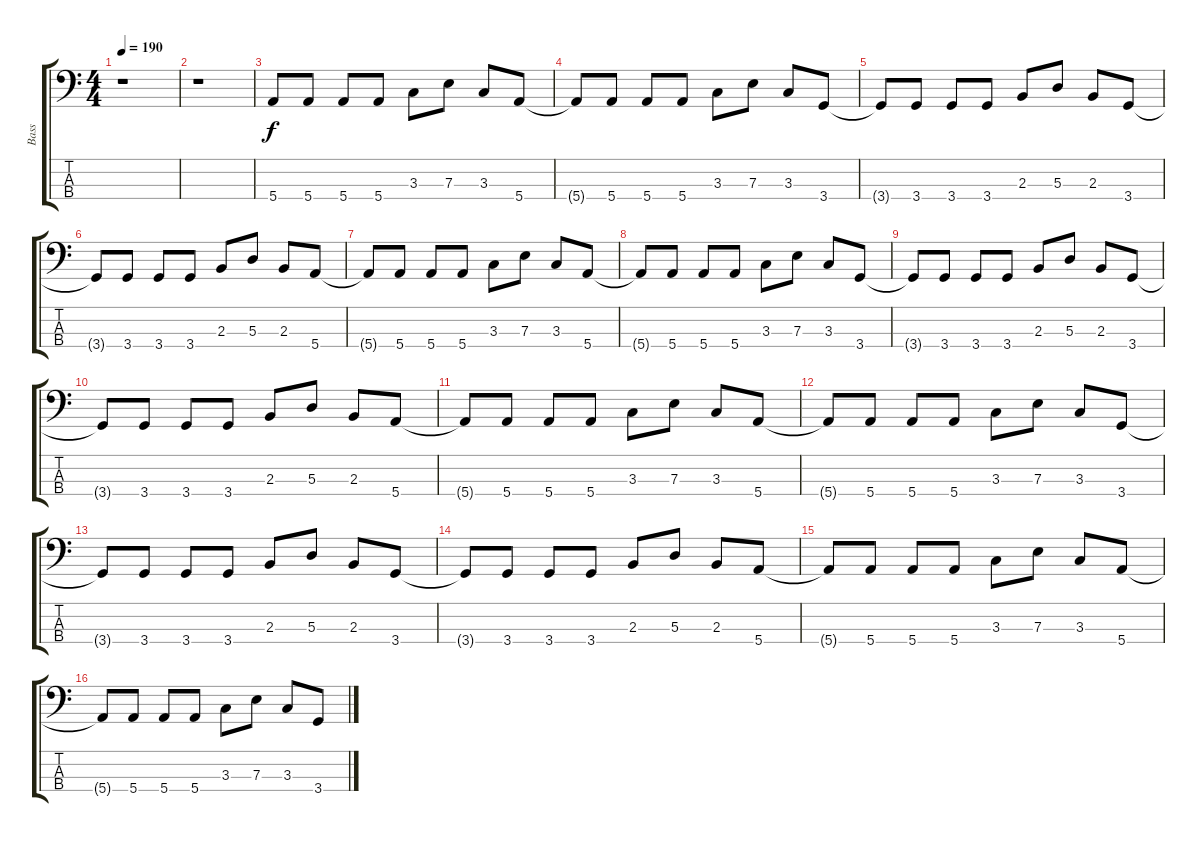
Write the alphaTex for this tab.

\track ("Bass" "Bass") {instrument electricbassfinger}
\staff {score tabs}
\tuning (G2 D2 A1 E1) {hide}
\ts (4 4)
\tempo 190
\clef f4
\ks c
r.1{dy f instrument electricbassfinger} |
r.1 |
5.4.8 5.4.8 5.4.8 5.4.8 3.3.8 7.3.8 3.3.8 5.4.8 |
5.4{t}.8 5.4.8 5.4.8 5.4.8 3.3.8 7.3.8 3.3.8 3.4.8 |
3.4{t}.8 3.4.8 3.4.8 3.4.8 2.3.8 5.3.8 2.3.8 3.4.8 |
3.4{t}.8 3.4.8 3.4.8 3.4.8 2.3.8 5.3.8 2.3.8 5.4.8 |
5.4{t}.8 5.4.8 5.4.8 5.4.8 3.3.8 7.3.8 3.3.8 5.4.8 |
5.4{t}.8 5.4.8 5.4.8 5.4.8 3.3.8 7.3.8 3.3.8 3.4.8 |
3.4{t}.8 3.4.8 3.4.8 3.4.8 2.3.8 5.3.8 2.3.8 3.4.8 |
3.4{t}.8 3.4.8 3.4.8 3.4.8 2.3.8 5.3.8 2.3.8 5.4.8 |
5.4{t}.8 5.4.8 5.4.8 5.4.8 3.3.8 7.3.8 3.3.8 5.4.8 |
5.4{t}.8 5.4.8 5.4.8 5.4.8 3.3.8 7.3.8 3.3.8 3.4.8 |
3.4{t}.8 3.4.8 3.4.8 3.4.8 2.3.8 5.3.8 2.3.8 3.4.8 |
3.4{t}.8 3.4.8 3.4.8 3.4.8 2.3.8 5.3.8 2.3.8 5.4.8 |
5.4{t}.8 5.4.8 5.4.8 5.4.8 3.3.8 7.3.8 3.3.8 5.4.8 |
5.4{t}.8 5.4.8 5.4.8 5.4.8 3.3.8 7.3.8 3.3.8 3.4.8
